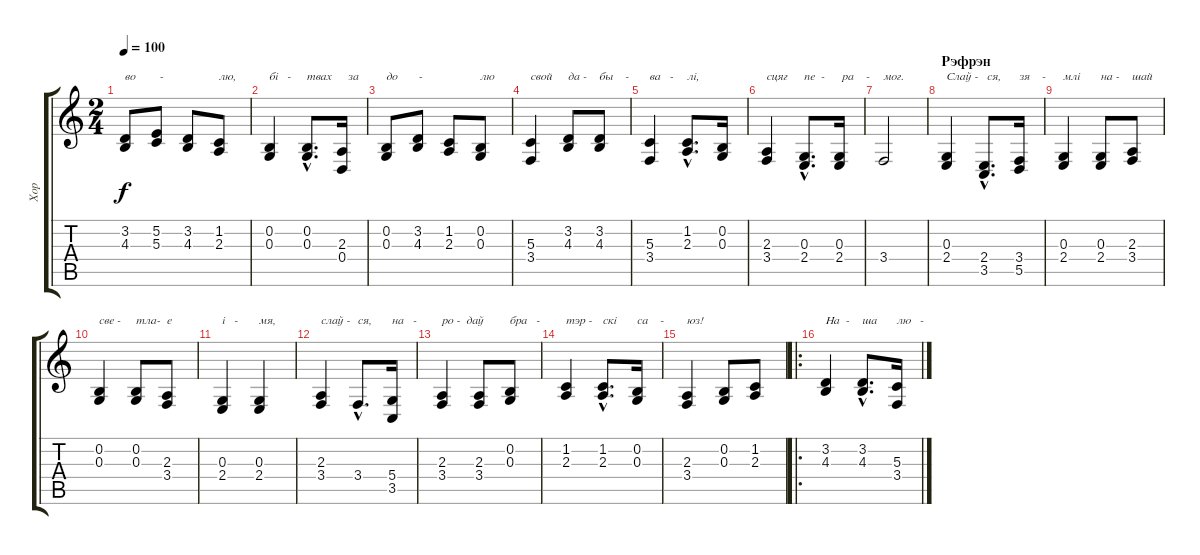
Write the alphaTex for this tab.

\track ("Хор" "Хор") {instrument choiraahs}
\staff {score tabs}
\tuning (E4 B3 G3 D3 A2 E2) {hide}
\ts (2 4)
\tempo 100
\clef g2
\ks c
(3.2 4.3).8{txt "во        -" dy f} (5.2 5.3).8 (3.2 4.3).8 (1.2 2.3).8{txt "лю,"} |
(0.2 0.3).4{txt "бi   -"} (0.2{hac} 0.3{hac}).8{d txt "твах"} (2.3 0.4).16{txt "  за"} |
(0.2 0.3).8{txt "до       -"} (3.2 4.3).8 (1.2 2.3).8 (0.2 0.3).8{txt "лю"} |
(5.3 3.4).4{txt "свой"} (3.2 4.3).8{txt "да -"} (3.2 4.3).8{txt "бы    -"} |
(5.3 3.4).4{txt "ва   -"} (1.2{hac} 2.3{hac}).8{d txt "лi,"} (0.2 0.3).16 |
(2.3 3.4).4{txt "сцяг"} (0.3{hac} 2.4{hac}).8{d txt "пе  -"} (0.3 2.4).16{txt " ра    -"} |
3.4.2{txt "мог."} |
\section ("" "Рэфрэн")
(0.3 2.4).4{txt "Слаў -"} (2.4{hac} 3.5{hac}).8{d txt " ся,"} (3.4 5.5).16{txt "зя    -"} |
(0.3 2.4).4{txt "млi"} (0.3 2.4).8{txt "на -"} (2.3 3.4).8{txt "шай"} |
(0.2 0.3).4{txt "све - "} (0.2 0.3).8{txt "тла-"} (2.3 3.4).8{txt "е"} |
(0.3 2.4).4{txt "i   -"} (0.3 2.4).4{txt "мя,"} |
(2.3 3.4).4{txt "слаў -"} 3.4{hac}.8{d txt "ся,"} (5.4 3.5).16{txt "на   -"} |
(2.3 3.4).4{txt "ро -  даў"} (2.3 3.4).8 (0.2 0.3).8{txt "бра   -"} |
(1.2 2.3).4{txt "тэр -"} (1.2{hac} 2.3{hac}).8{d txt "скi"} (0.2 0.3).16{txt "са    -"} |
(2.3 3.4).4{txt "юз!"} (0.2 0.3).8 (1.2 2.3).8 |
\ro
(3.2 4.3).4{txt "На  -"} (3.2{hac} 4.3{hac}).8{d txt "ша"} (5.3 3.4).16{txt "лю   -"}
